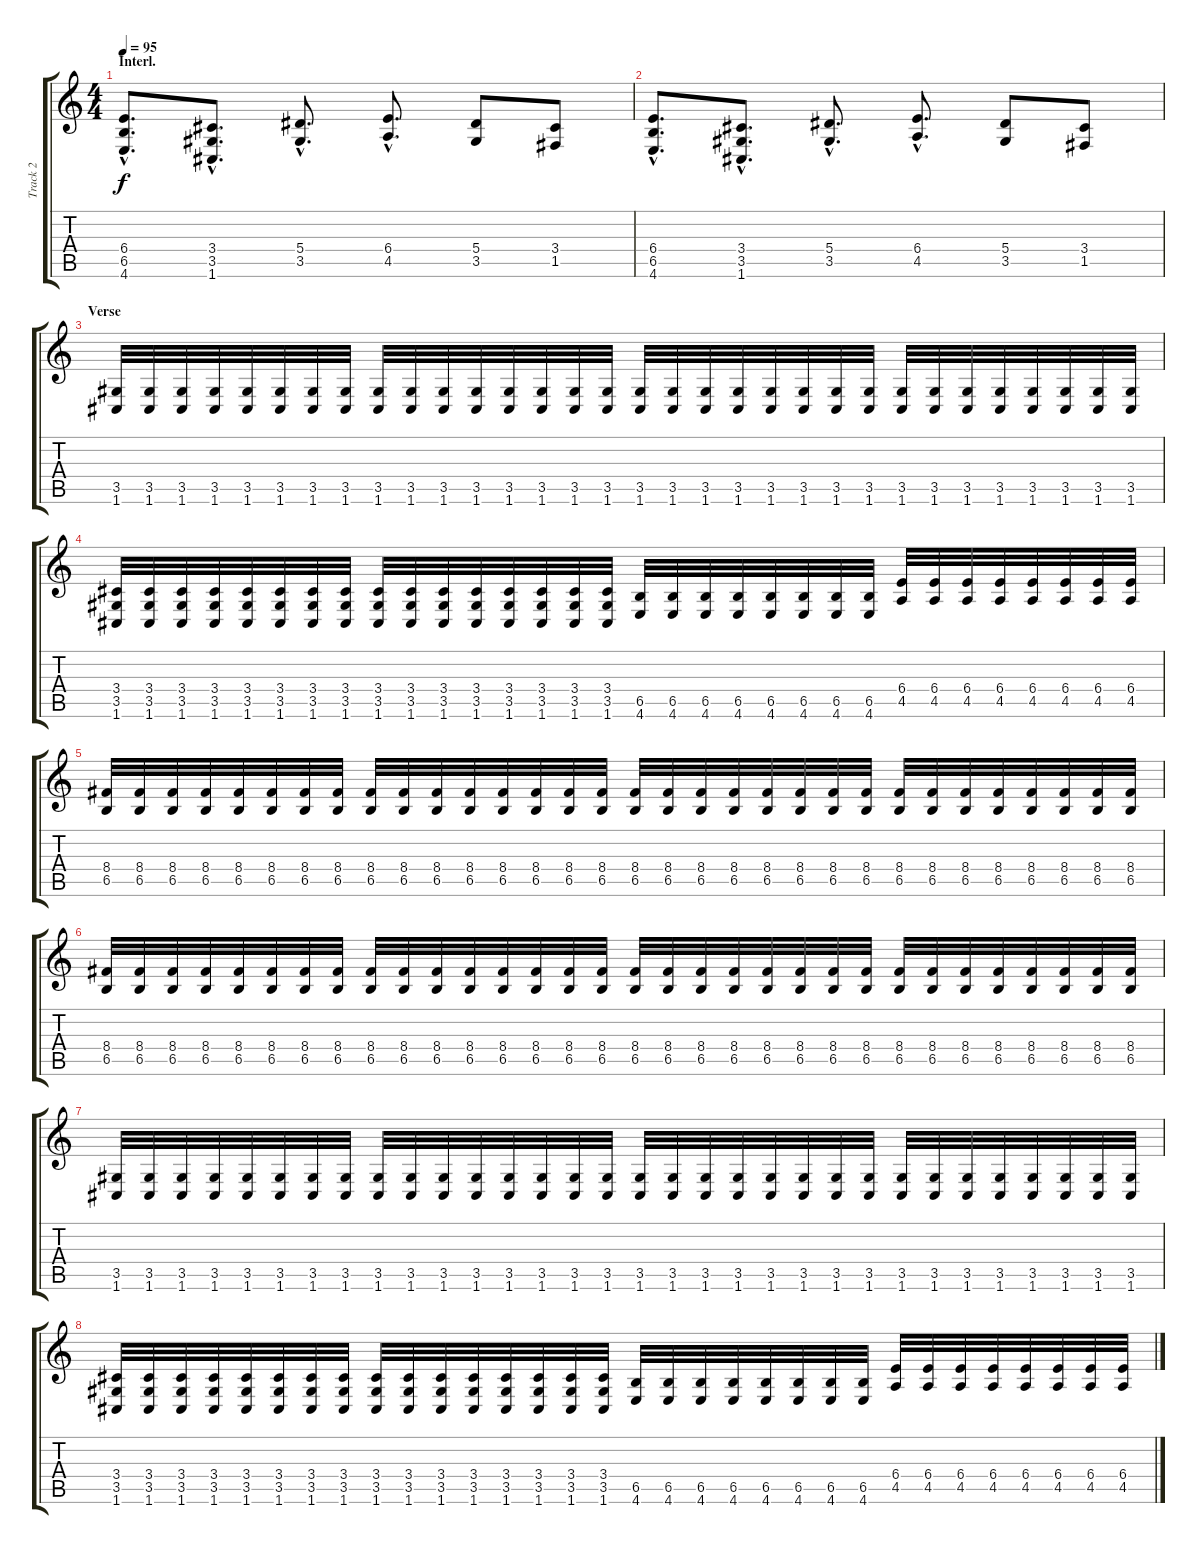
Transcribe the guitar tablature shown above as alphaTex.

\track ("Track 2" "Track 2") {instrument distortionguitar}
\staff {score tabs}
\tuning (C4 G3 Eb3 Bb2 F2 C2) {hide}
\ts (4 4)
\section ("" "Interl.")
\tempo 95
\clef g2
\ks c
(6.4{hac} 6.5{hac} 4.6{hac}).8{d dy f} (3.4{hac} 3.5{hac} 1.6{hac}).8{d} (5.4{hac} 3.5{hac}).8{d} (6.4{hac} 4.5{hac}).8{d} (5.4 3.5).8 (3.4 1.5).8 |
(6.4{hac} 6.5{hac} 4.6{hac}).8{d} (3.4{hac} 3.5{hac} 1.6{hac}).8{d} (5.4{hac} 3.5{hac}).8{d} (6.4{hac} 4.5{hac}).8{d} (5.4 3.5).8 (3.4 1.5).8 |
\section ("" "Verse")
(3.5 1.6).32{balance 8} (3.5 1.6).32 (3.5 1.6).32 (3.5 1.6).32 (3.5 1.6).32 (3.5 1.6).32 (3.5 1.6).32 (3.5 1.6).32 (3.5 1.6).32 (3.5 1.6).32 (3.5 1.6).32 (3.5 1.6).32 (3.5 1.6).32 (3.5 1.6).32 (3.5 1.6).32 (3.5 1.6).32 (3.5 1.6).32 (3.5 1.6).32 (3.5 1.6).32 (3.5 1.6).32 (3.5 1.6).32 (3.5 1.6).32 (3.5 1.6).32 (3.5 1.6).32 (3.5 1.6).32 (3.5 1.6).32 (3.5 1.6).32 (3.5 1.6).32 (3.5 1.6).32 (3.5 1.6).32 (3.5 1.6).32 (3.5 1.6).32 |
(3.4 3.5 1.6).32 (3.4 3.5 1.6).32 (3.4 3.5 1.6).32 (3.4 3.5 1.6).32 (3.4 3.5 1.6).32 (3.4 3.5 1.6).32 (3.4 3.5 1.6).32 (3.4 3.5 1.6).32 (3.4 3.5 1.6).32 (3.4 3.5 1.6).32 (3.4 3.5 1.6).32 (3.4 3.5 1.6).32 (3.4 3.5 1.6).32 (3.4 3.5 1.6).32 (3.4 3.5 1.6).32 (3.4 3.5 1.6).32 (6.5 4.6).32 (6.5 4.6).32 (6.5 4.6).32 (6.5 4.6).32 (6.5 4.6).32 (6.5 4.6).32 (6.5 4.6).32 (6.5 4.6).32 (6.4 4.5).32 (6.4 4.5).32 (6.4 4.5).32 (6.4 4.5).32 (6.4 4.5).32 (6.4 4.5).32 (6.4 4.5).32 (6.4 4.5).32 |
(8.4 6.5).32 (8.4 6.5).32 (8.4 6.5).32 (8.4 6.5).32 (8.4 6.5).32 (8.4 6.5).32 (8.4 6.5).32 (8.4 6.5).32 (8.4 6.5).32 (8.4 6.5).32 (8.4 6.5).32 (8.4 6.5).32 (8.4 6.5).32 (8.4 6.5).32 (8.4 6.5).32 (8.4 6.5).32 (8.4 6.5).32 (8.4 6.5).32 (8.4 6.5).32 (8.4 6.5).32 (8.4 6.5).32 (8.4 6.5).32 (8.4 6.5).32 (8.4 6.5).32 (8.4 6.5).32 (8.4 6.5).32 (8.4 6.5).32 (8.4 6.5).32 (8.4 6.5).32 (8.4 6.5).32 (8.4 6.5).32 (8.4 6.5).32 |
(8.4 6.5).32 (8.4 6.5).32 (8.4 6.5).32 (8.4 6.5).32 (8.4 6.5).32 (8.4 6.5).32 (8.4 6.5).32 (8.4 6.5).32 (8.4 6.5).32 (8.4 6.5).32 (8.4 6.5).32 (8.4 6.5).32 (8.4 6.5).32 (8.4 6.5).32 (8.4 6.5).32 (8.4 6.5).32 (8.4 6.5).32 (8.4 6.5).32 (8.4 6.5).32 (8.4 6.5).32 (8.4 6.5).32 (8.4 6.5).32 (8.4 6.5).32 (8.4 6.5).32 (8.4 6.5).32 (8.4 6.5).32 (8.4 6.5).32 (8.4 6.5).32 (8.4 6.5).32 (8.4 6.5).32 (8.4 6.5).32 (8.4 6.5).32 |
(3.5 1.6).32 (3.5 1.6).32 (3.5 1.6).32 (3.5 1.6).32 (3.5 1.6).32 (3.5 1.6).32 (3.5 1.6).32 (3.5 1.6).32 (3.5 1.6).32 (3.5 1.6).32 (3.5 1.6).32 (3.5 1.6).32 (3.5 1.6).32 (3.5 1.6).32 (3.5 1.6).32 (3.5 1.6).32 (3.5 1.6).32 (3.5 1.6).32 (3.5 1.6).32 (3.5 1.6).32 (3.5 1.6).32 (3.5 1.6).32 (3.5 1.6).32 (3.5 1.6).32 (3.5 1.6).32 (3.5 1.6).32 (3.5 1.6).32 (3.5 1.6).32 (3.5 1.6).32 (3.5 1.6).32 (3.5 1.6).32 (3.5 1.6).32 |
(3.4 3.5 1.6).32 (3.4 3.5 1.6).32 (3.4 3.5 1.6).32 (3.4 3.5 1.6).32 (3.4 3.5 1.6).32 (3.4 3.5 1.6).32 (3.4 3.5 1.6).32 (3.4 3.5 1.6).32 (3.4 3.5 1.6).32 (3.4 3.5 1.6).32 (3.4 3.5 1.6).32 (3.4 3.5 1.6).32 (3.4 3.5 1.6).32 (3.4 3.5 1.6).32 (3.4 3.5 1.6).32 (3.4 3.5 1.6).32 (6.5 4.6).32 (6.5 4.6).32 (6.5 4.6).32 (6.5 4.6).32 (6.5 4.6).32 (6.5 4.6).32 (6.5 4.6).32 (6.5 4.6).32 (6.4 4.5).32 (6.4 4.5).32 (6.4 4.5).32 (6.4 4.5).32 (6.4 4.5).32 (6.4 4.5).32 (6.4 4.5).32 (6.4 4.5).32
